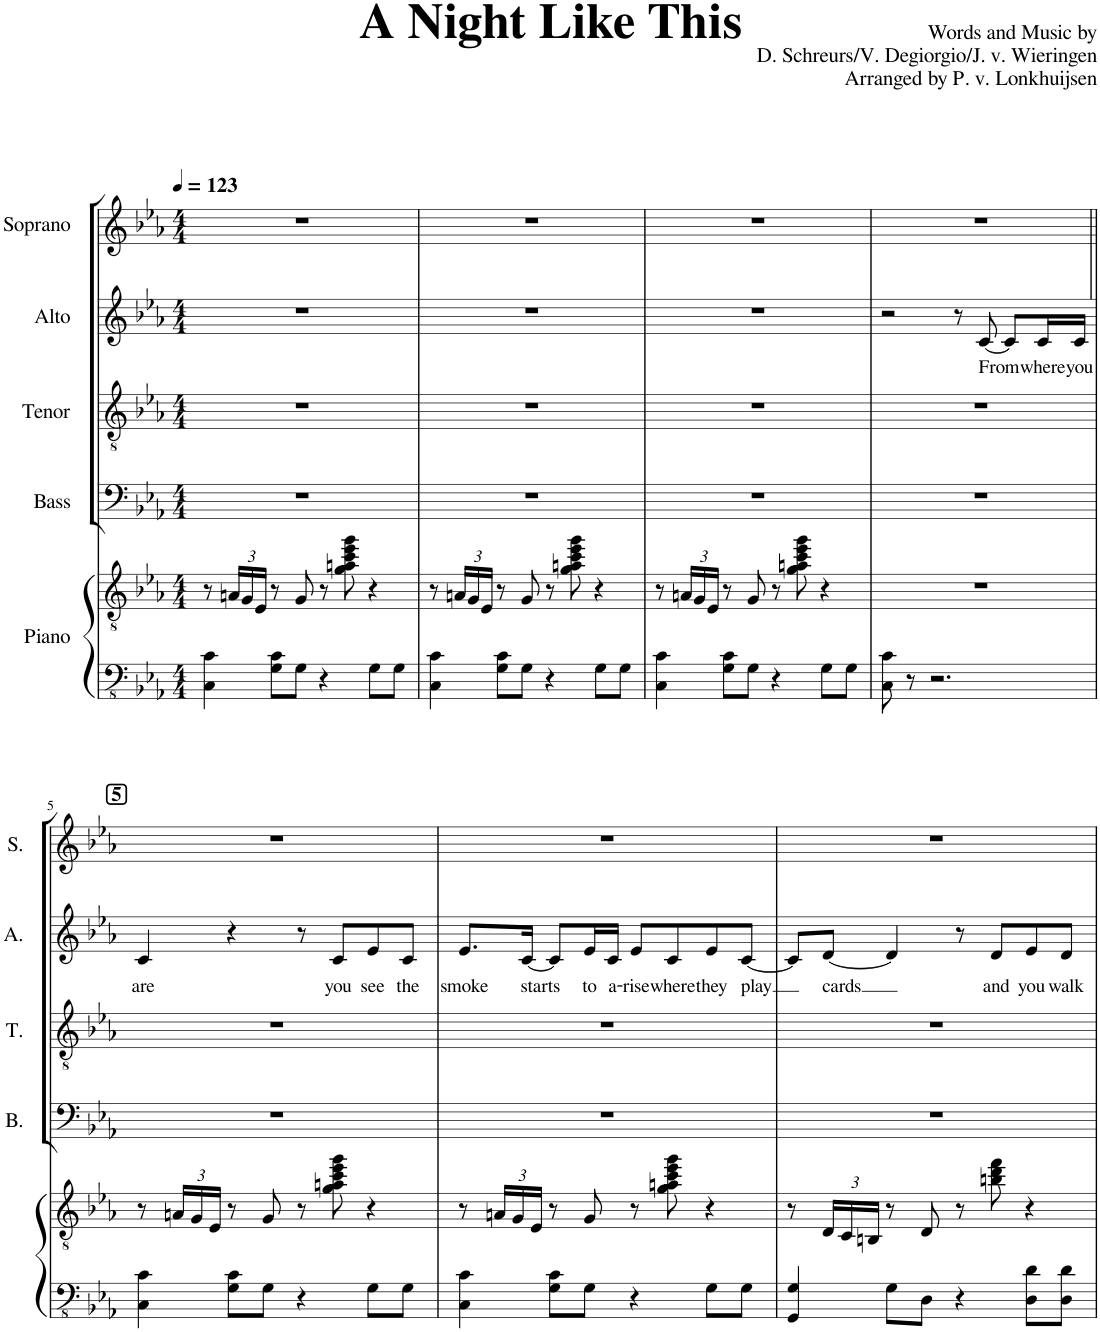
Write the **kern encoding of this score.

**kern	**kern	**kern	**kern	**kern	**text	**kern
*part5	*part5	*part4	*part3	*part2	*part2	*part1
*staff6	*staff5	*staff4	*staff3	*staff2	*staff2	*staff1
*I"Piano	*	*I"Bass	*I"Tenor	*I"Alto	*	*I"Soprano
*I'Pno	*	*I'B.	*I'T.	*I'A.	*	*I'S.
*clefFv4	*clefGv2	*clefF4	*clefGv2	*clefG2	*	*clefG2
*k[b-e-a-]	*k[b-e-a-]	*k[b-e-a-]	*k[b-e-a-]	*k[b-e-a-]	*	*k[b-e-a-]
*M4/4	*M4/4	*M4/4	*M4/4	*M4/4	*	*M4/4
*MM123	*MM123	*MM123	*MM123	*MM123	*	*MM123
=1	=1	=1	=1	=1	=1	=1
4CC\ 4C\	8r	1r	1r	1r	.	1r
*	*Xbrackettup	*	*	*	*	*
.	24An/LL	.	.	.	.	.
.	24G/	.	.	.	.	.
.	24E-/JJ	.	.	.	.	.
8GG\ 8C\L	8r	.	.	.	.	.
8GG\J	8G/	.	.	.	.	.
4r	8r	.	.	.	.	.
.	8g\ 8an\ 8cc\ 8ee-\ 8gg\	.	.	.	.	.
8GG\L	4r	.	.	.	.	.
8GG\J	.	.	.	.	.	.
=2	=2	=2	=2	=2	=2	=2
4CC\ 4C\	8r	1r	1r	1r	.	1r
.	24An/LL	.	.	.	.	.
.	24G/	.	.	.	.	.
.	24E-/JJ	.	.	.	.	.
8GG\ 8C\L	8r	.	.	.	.	.
8GG\J	8G/	.	.	.	.	.
4r	8r	.	.	.	.	.
.	8g\ 8an\ 8cc\ 8ee-\ 8gg\	.	.	.	.	.
8GG\L	4r	.	.	.	.	.
8GG\J	.	.	.	.	.	.
=3	=3	=3	=3	=3	=3	=3
4CC\ 4C\	8r	1r	1r	1r	.	1r
.	24An/LL	.	.	.	.	.
.	24G/	.	.	.	.	.
.	24E-/JJ	.	.	.	.	.
8GG\ 8C\L	8r	.	.	.	.	.
8GG\J	8G/	.	.	.	.	.
4r	8r	.	.	.	.	.
.	8g\ 8an\ 8cc\ 8ee-\ 8gg\	.	.	.	.	.
8GG\L	4r	.	.	.	.	.
8GG\J	.	.	.	.	.	.
=4	=4	=4	=4	=4	=4	=4
8CC\ 8C\	1r	1r	1r	2r	.	1r
8r	.	.	.	.	.	.
2.r	.	.	.	.	.	.
.	.	.	.	8r	.	.
!	!	!	!	!	!LO:LY:b	!
.	.	.	.	[8c/	From	.
.	.	.	.	8c/L]	.	.
!	!	!	!	!	!LO:LY:b	!
.	.	.	.	16c/L	where	.
!	!	!	!	!	!LO:LY:b	!
.	.	.	.	16c/JJ	you	.
!!LO:LB:g=z
!!LO:REH:place=s1:a:B:cj:fs=12:t=5
=5||	=5||	=5||	=5||	=5||	=5||	=5||
!	!	!	!	!	!LO:LY:b	!
4CC\ 4C\	8r	1r	1r	4c/	are	1r
.	24An/LL	.	.	.	.	.
.	24G/	.	.	.	.	.
.	24E-/JJ	.	.	.	.	.
8GG\ 8C\L	8r	.	.	4r	.	.
8GG\J	8G/	.	.	.	.	.
4r	8r	.	.	8r	.	.
!	!	!	!	!	!LO:LY:b	!
.	8g\ 8an\ 8cc\ 8ee-\ 8gg\	.	.	8c/L	you	.
!	!	!	!	!	!LO:LY:b	!
8GG\L	4r	.	.	8e-/	see	.
!	!	!	!	!	!LO:LY:b	!
8GG\J	.	.	.	8c/J	the	.
=6	=6	=6	=6	=6	=6	=6
!	!	!	!	!	!LO:LY:b	!
4CC\ 4C\	8r	1r	1r	8.e-/L	smoke	1r
.	24An/LL	.	.	.	.	.
.	24G/	.	.	.	.	.
!	!	!	!	!	!LO:LY:b	!
.	.	.	.	[16c/Jk	starts	.
.	24E-/JJ	.	.	.	.	.
8GG\ 8C\L	8r	.	.	8c/L]	.	.
!	!	!	!	!	!LO:LY:b	!
8GG\J	8G/	.	.	16e-/L	to	.
!	!	!	!	!	!LO:LY:b	!
.	.	.	.	16c/JJ	a-	.
!	!	!	!	!	!LO:LY:b	!
4r	8r	.	.	8e-/L	-rise	.
!	!	!	!	!	!LO:LY:b	!
.	8g\ 8an\ 8cc\ 8ee-\ 8gg\	.	.	8c/	where	.
!	!	!	!	!	!LO:LY:b	!
8GG\L	4r	.	.	8e-/	they	.
!	!	!	!	!	!LO:LY:b	!
8GG\J	.	.	.	[8c/J	play	.
=7	=7	=7	=7	=7	=7	=7
4GGG/ 4GG/	8r	1r	1r	8c/L]	.	1r
!	!	!	!	!	!LO:LY:b	!
.	24D/LL	.	.	[8d/J	cards	.
.	24C/	.	.	.	.	.
.	24BBn/JJ	.	.	.	.	.
8GG\L	8r	.	.	4d/]	.	.
8DD\J	8D/	.	.	.	.	.
4r	8r	.	.	8r	.	.
!	!	!	!	!	!LO:LY:b	!
.	8bn\ 8dd\ 8ff\	.	.	8d/L	and	.
!	!	!	!	!	!LO:LY:b	!
8DD\ 8D\L	4r	.	.	8e-/	you	.
!	!	!	!	!	!LO:LY:b	!
8DD\ 8D\J	.	.	.	8d/J	walk	.
=	=	=	=	=	=	=
*-	*-	*-	*-	*-	*-	*-
